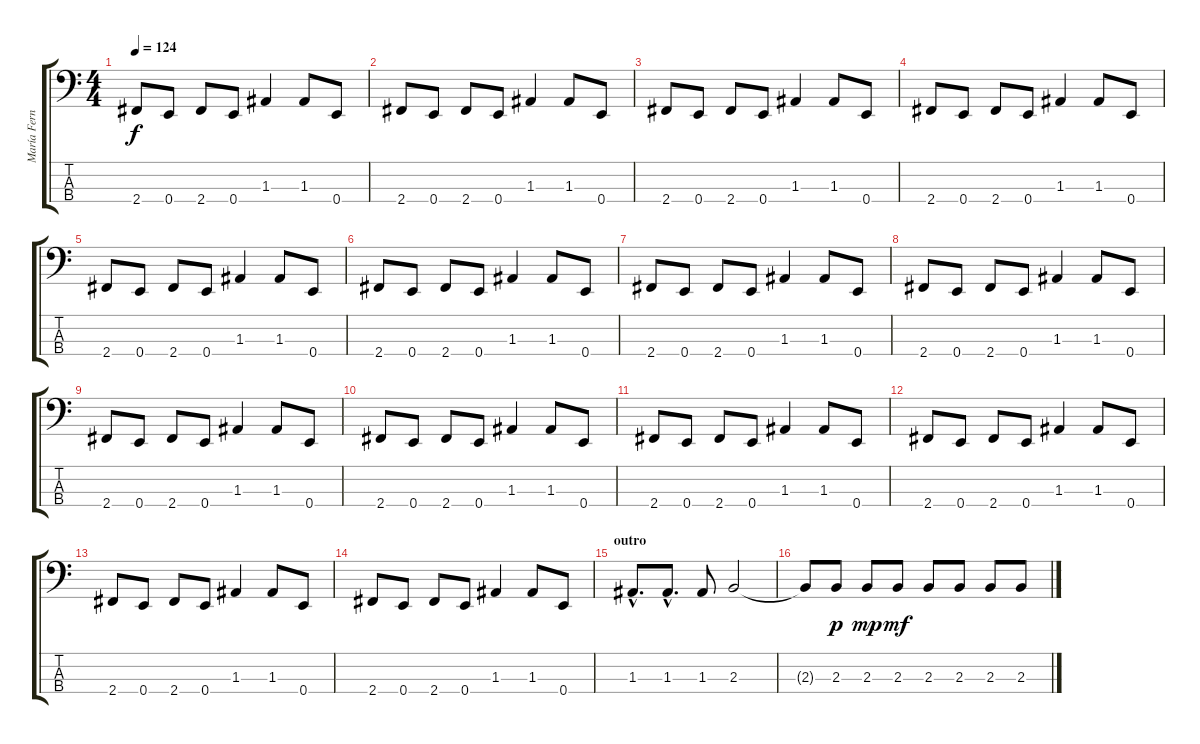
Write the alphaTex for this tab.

\track ("María Fernanda (bajo)" "María Fern") {instrument electricbasspick}
\staff {score tabs}
\tuning (G2 D2 A1 E1) {hide}
\ts (4 4)
\tempo 124
\clef f4
\ks c
2.4.8{dy f} 0.4.8 2.4.8 0.4.8 1.3.4 1.3.8 0.4.8 |
2.4.8 0.4.8 2.4.8 0.4.8 1.3.4 1.3.8 0.4.8 |
2.4.8 0.4.8 2.4.8 0.4.8 1.3.4 1.3.8 0.4.8 |
2.4.8 0.4.8 2.4.8 0.4.8 1.3.4 1.3.8 0.4.8 |
2.4.8 0.4.8 2.4.8 0.4.8 1.3.4 1.3.8 0.4.8 |
2.4.8 0.4.8 2.4.8 0.4.8 1.3.4 1.3.8 0.4.8 |
\section ("" "")
2.4.8 0.4.8 2.4.8 0.4.8 1.3.4 1.3.8 0.4.8 |
2.4.8 0.4.8 2.4.8 0.4.8 1.3.4 1.3.8 0.4.8 |
2.4.8 0.4.8 2.4.8 0.4.8 1.3.4 1.3.8 0.4.8 |
2.4.8 0.4.8 2.4.8 0.4.8 1.3.4 1.3.8 0.4.8 |
2.4.8 0.4.8 2.4.8 0.4.8 1.3.4 1.3.8 0.4.8 |
2.4.8 0.4.8 2.4.8 0.4.8 1.3.4 1.3.8 0.4.8 |
2.4.8 0.4.8 2.4.8 0.4.8 1.3.4 1.3.8 0.4.8 |
2.4.8 0.4.8 2.4.8 0.4.8 1.3.4 1.3.8 0.4.8 |
\section ("" "outro")
1.3{hac}.8{d} 1.3{hac}.8{d} 1.3.8 2.3.2 |
2.3{t}.8 2.3.8{dy p} 2.3.8{dy mp} 2.3.8{dy mf} 2.3.8 2.3.8 2.3.8 2.3.8
